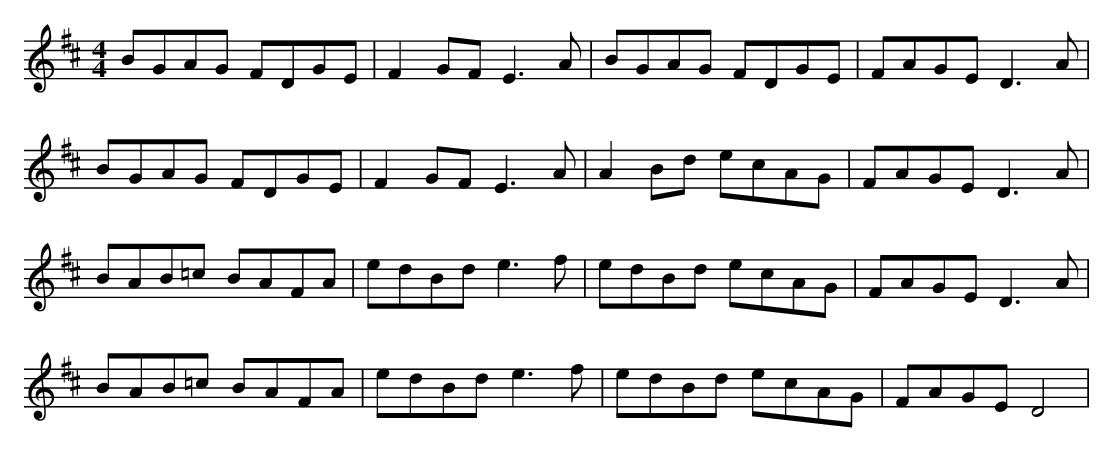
X:1
M:4/4
K:D
BGAG FDGE|F2 GF E3 A|BGAG FDGE|FAGE D3 A|
BGAG FDGE|F2 GF E3 A|A2 Bd ecAG|FAGE D3 A|
BAB=c BAFA|edBd e3 f|edBd ecAG|FAGE D3 A|
BAB=c BAFA|edBd e3 f|edBd ecAG|FAGE D4|
